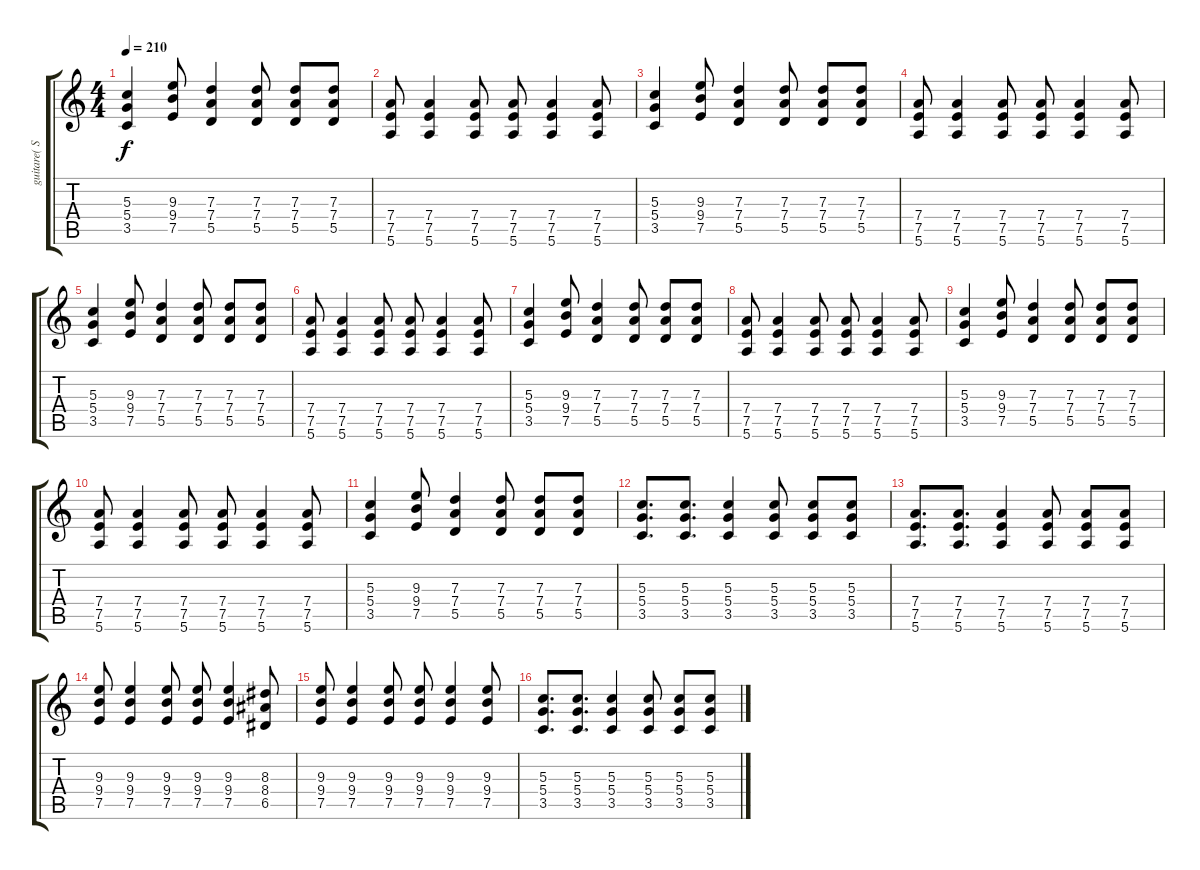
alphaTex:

\track ("guitare( Stigma )" "guitare( S") {instrument distortionguitar}
\staff {score tabs}
\tuning (E4 B3 G3 D3 A2 E2) {hide}
\ts (4 4)
\tempo 210
\clef g2
\ks c
(5.3 5.4 3.5).4{dy f} (9.3 9.4 7.5).8 (7.3 7.4 5.5).4 (7.3 7.4 5.5).8 (7.3 7.4 5.5).8 (7.3 7.4 5.5).8 |
(7.4 7.5 5.6).8 (7.4 7.5 5.6).4 (7.4 7.5 5.6).8 (7.4 7.5 5.6).8 (7.4 7.5 5.6).4 (7.4 7.5 5.6).8 |
(5.3 5.4 3.5).4 (9.3 9.4 7.5).8 (7.3 7.4 5.5).4 (7.3 7.4 5.5).8 (7.3 7.4 5.5).8 (7.3 7.4 5.5).8 |
(7.4 7.5 5.6).8 (7.4 7.5 5.6).4 (7.4 7.5 5.6).8 (7.4 7.5 5.6).8 (7.4 7.5 5.6).4 (7.4 7.5 5.6).8 |
(5.3 5.4 3.5).4 (9.3 9.4 7.5).8 (7.3 7.4 5.5).4 (7.3 7.4 5.5).8 (7.3 7.4 5.5).8 (7.3 7.4 5.5).8 |
(7.4 7.5 5.6).8 (7.4 7.5 5.6).4 (7.4 7.5 5.6).8 (7.4 7.5 5.6).8 (7.4 7.5 5.6).4 (7.4 7.5 5.6).8 |
(5.3 5.4 3.5).4 (9.3 9.4 7.5).8 (7.3 7.4 5.5).4 (7.3 7.4 5.5).8 (7.3 7.4 5.5).8 (7.3 7.4 5.5).8 |
(7.4 7.5 5.6).8 (7.4 7.5 5.6).4 (7.4 7.5 5.6).8 (7.4 7.5 5.6).8 (7.4 7.5 5.6).4 (7.4 7.5 5.6).8 |
(5.3 5.4 3.5).4 (9.3 9.4 7.5).8 (7.3 7.4 5.5).4 (7.3 7.4 5.5).8 (7.3 7.4 5.5).8 (7.3 7.4 5.5).8 |
(7.4 7.5 5.6).8 (7.4 7.5 5.6).4 (7.4 7.5 5.6).8 (7.4 7.5 5.6).8 (7.4 7.5 5.6).4 (7.4 7.5 5.6).8 |
(5.3 5.4 3.5).4 (9.3 9.4 7.5).8 (7.3 7.4 5.5).4 (7.3 7.4 5.5).8 (7.3 7.4 5.5).8 (7.3 7.4 5.5).8 |
(5.3 5.4 3.5).8{d} (5.3 5.4 3.5).8{d} (5.3 5.4 3.5).4 (5.3 5.4 3.5).8 (5.3 5.4 3.5).8 (5.3 5.4 3.5).8 |
(7.4 7.5 5.6).8{d} (7.4 7.5 5.6).8{d} (7.4 7.5 5.6).4 (7.4 7.5 5.6).8 (7.4 7.5 5.6).8 (7.4 7.5 5.6).8 |
(9.3 9.4 7.5).8 (9.3 9.4 7.5).4 (9.3 9.4 7.5).8 (9.3 9.4 7.5).8 (9.3 9.4 7.5).4 (8.3 8.4 6.5).8 |
(9.3 9.4 7.5).8 (9.3 9.4 7.5).4 (9.3 9.4 7.5).8 (9.3 9.4 7.5).8 (9.3 9.4 7.5).4 (9.3 9.4 7.5).8 |
(5.3 5.4 3.5).8{d} (5.3 5.4 3.5).8{d} (5.3 5.4 3.5).4 (5.3 5.4 3.5).8 (5.3 5.4 3.5).8 (5.3 5.4 3.5).8
